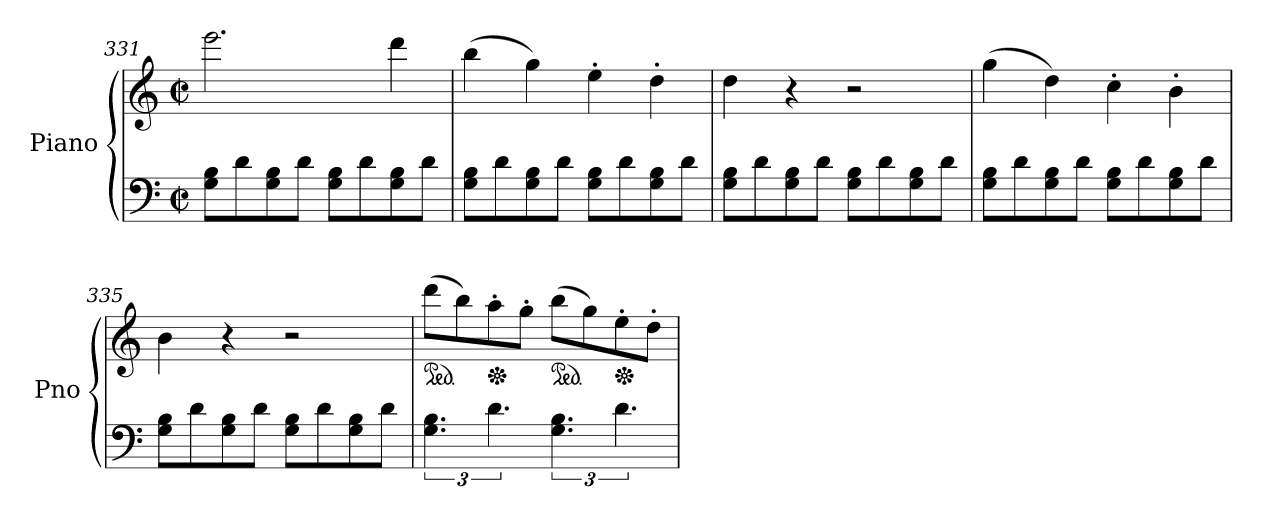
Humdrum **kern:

**kern	**kern
*part1	*part1
*staff2	*staff1
*I"Piano	*
*I'Pno	*
*clefF4	*clefG2
*k[]	*k[]
*M4/4	*M4/4
*met(c|)	*met(c|)
=331	=331
8G\ 8B\L	2.eee\
8d\	.
8G\ 8B\	.
8d\J	.
8G\ 8B\L	.
8d\	.
8G\ 8B\	4ddd\
8d\J	.
=332	=332
8G\ 8B\L	(>4bb\
8d\	.
8G\ 8B\	4gg\)
8d\J	.
8G\ 8B\L	4ee'\
8d\	.
8G\ 8B\	4dd'\
8d\J	.
=333	=333
8G\ 8B\L	4dd\
8d\	.
8G\ 8B\	4r
8d\J	.
8G\ 8B\L	2r
8d\	.
8G\ 8B\	.
8d\J	.
=334	=334
8G\ 8B\L	(>4gg\
8d\	.
8G\ 8B\	4dd\)
8d\J	.
8G\ 8B\L	4cc'\
8d\	.
8G\ 8B\	4b'\
8d\J	.
=335	=335
8G\ 8B\L	4b\
8d\	.
8G\ 8B\	4r
8d\J	.
8G\ 8B\L	2r
8d\	.
8G\ 8B\	.
8d\J	.
=336	=336
*	*ped
6.G\ 6.B\	(>8ddd\L
.	8bb\)
*	*Xped
6.d\	8aa'\
.	8gg'\J
*	*ped
6.G\ 6.B\	(>8bb\L
.	8gg\)
*	*Xped
6.d\	8ee'\
.	8dd'\J
=	=
*-	*-
